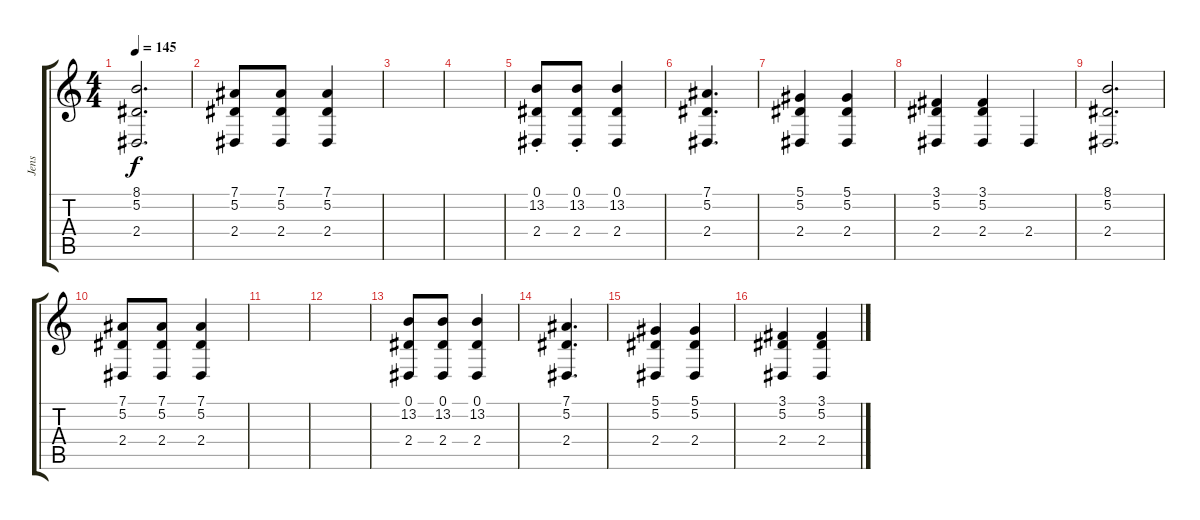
\track ("Jens " "Jens ") {instrument pad4choir}
\staff {score tabs}
\tuning (Eb4 Bb3 Gb3 Db3 Ab2 Eb2) {hide}
\ts (4 4)
\tempo 145
\clef g2
\ks c
(8.1 5.2 2.4).2{d dy f} |
(7.1 5.2 2.4).8 (7.1 5.2 2.4).8 (7.1 5.2 2.4).4 |
|
|
(0.1{st} 13.2{st} 2.4).8{volume 8 instrument choiraahs} (0.1{st} 13.2{st} 2.4).8 (0.1 13.2 2.4).4 |
(7.1 5.2 2.4).4{d} |
(5.1 5.2 2.4).4 (5.1 5.2 2.4).4 |
(3.1 5.2 2.4).4 (3.1 5.2 2.4).4 2.4.4 |
(8.1 5.2 2.4).2{d} |
(7.1 5.2 2.4).8 (7.1 5.2 2.4).8 (7.1 5.2 2.4).4 |
|
|
(0.1 13.2 2.4).8 (0.1 13.2 2.4).8 (0.1 13.2 2.4).4 |
(7.1 5.2 2.4).4{d} |
(5.1 5.2 2.4).4 (5.1 5.2 2.4).4 |
(3.1 5.2 2.4).4 (3.1 5.2 2.4).4
